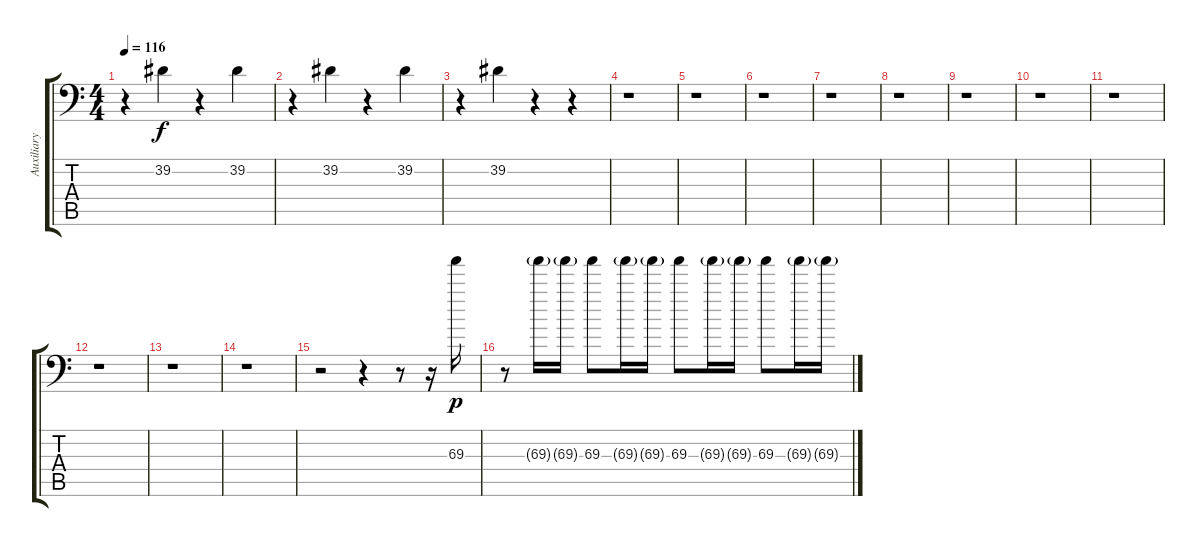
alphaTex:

\track ("Auxiliary Percussion" "Auxiliary ") {instrument acousticgrandpiano}
\staff {score tabs}
\tuning (C-1 C-1 C-1 C-1 C-1 C-1) {hide}
\ts (4 4)
\tempo 116
\clef f4
\ks c
r.4{dy f} 39.2.4 r.4 39.2.4 |
r.4 39.2.4 r.4 39.2.4 |
r.4 39.2.4 r.4 r.4 |
r.1 |
r.1 |
r.1 |
r.1 |
r.1 |
r.1 |
r.1 |
r.1 |
r.1 |
r.1 |
r.1 |
r.2 r.4 r.8 r.16 69.3.16{dy p} |
r.8 69.3{g}.16 69.3{g}.16 69.3.8 69.3{g}.16 69.3{g}.16 69.3.8 69.3{g}.16 69.3{g}.16 69.3.8 69.3{g}.16 69.3{g}.16
